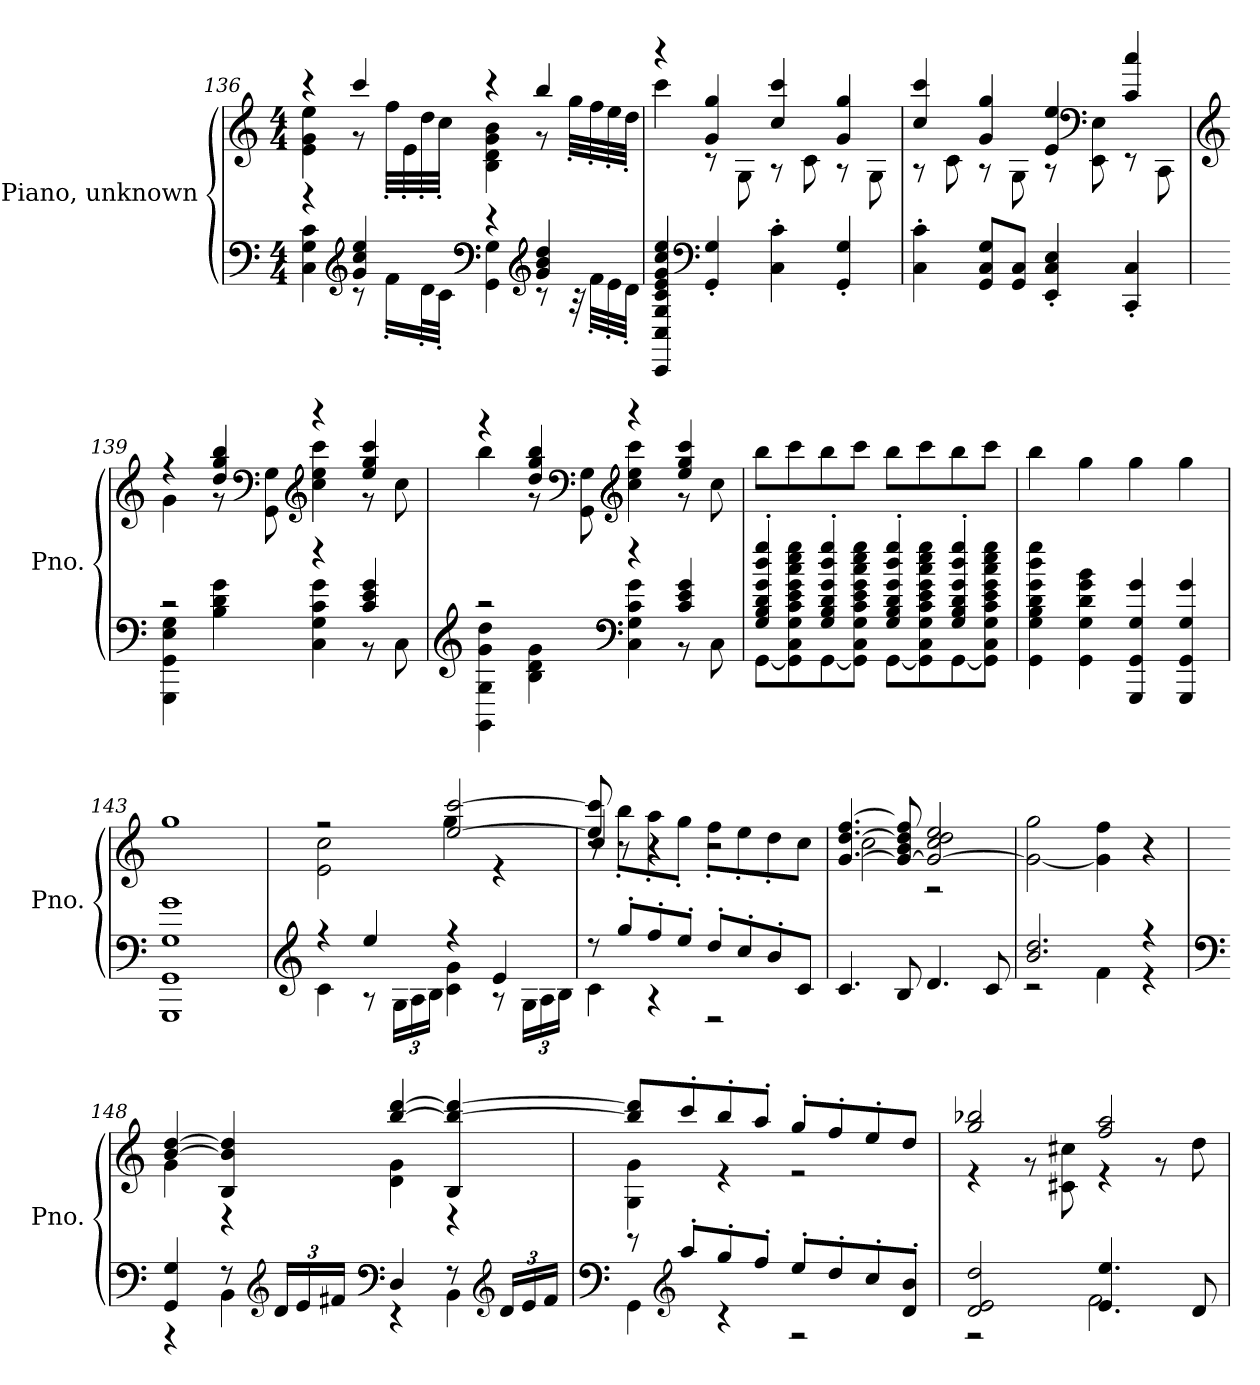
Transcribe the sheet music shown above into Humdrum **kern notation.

**kern	**kern
*part1	*part1
*staff2	*staff1
*I"Piano, unknown	*
*I'Pno.	*
!!LO:LB:g=z
*clefF4	*clefG2
*k[]	*k[]
*M4/4	*M4/4
=136	=136
*^	*^
4r	4C\ 4G\ 4c\	4r	4e\ 4g\ 4ee\
*clefG2	*	*	*
4g/ 4cc/ 4ee/	8r	4ccc/	8r
.	16f'\LL	.	32ff'\LLL
.	.	.	32e'\
.	32d'\L	.	32dd'\
.	32c'\JJJ	.	32cc'\JJJ
*clefF4	*	*	*
4r	4GG\ 4G\	4r	4B\ 4d\ 4g\ 4b\
*clefG2	*	*	*
4g/ 4b/ 4dd/	8r	4bb/	8r
.	32r	.	32gg'\LLL
.	32f'\LLL	.	32ff'\
.	32e'\	.	32ee'\
.	32d'\JJJ	.	32dd'\JJJ
*v	*v	*	*
=137	=137	=137
4CC/ 4C/ 4G/ 4c/ 4e/ 4g/ 4cc/ 4ee/	4r	4ccc\
*clefF4	*	*
4GG/' 4G/'	4g/ 4gg/	8r
.	.	8G\
4C\' 4c\'	4cc/ 4ccc/	8r
.	.	8c\
4GG/' 4G/'	4g/ 4gg/	8r
.	.	8G\
=138	=138	=138
4C\' 4c\'	4cc/ 4ccc/	8r
.	.	8c\
8GG/ 8C/ 8G/L	4g/ 4gg/	8r
8GG/ 8C/J	.	8G\
4EE/' 4C/' 4E/'	4e/ 4ee/	8r
*	*clefF4	*
.	.	8EE\ 8E\
4CC/' 4C/'	4c/ 4cc/	8r
.	.	8CC\
!!LO:PB:g=z	!!
=139	=139	=139
*	*clefG2	*
*^	*	*
2r	4GGG\ 4GG\ 4E\ 4G\	4r	4g\
.	4B\ 4d\ 4g\	4dd/ 4gg/ 4bb/	8r
*	*	*clefF4	*
.	.	.	8GG\ 8G\
*	*	*clefG2	*
4r	4C\ 4G\ 4c\ 4g\	4r	4cc\ 4ee\ 4ccc\
4c/ 4e/ 4g/	8r	4ee/ 4gg/ 4ccc/	8r
.	8C\	.	8cc\
=140	=140	=140	=140
*clefG2	*	*	*
2r	4GG\ 4G\ 4g\ 4dd\	4r	4bb\
.	4B\ 4d\ 4g\	4dd/ 4gg/ 4bb/	8r
*	*	*clefF4	*
.	.	.	8GG\ 8G\
*clefF4	*	*clefG2	*
4r	4C\ 4G\ 4c\ 4g\	4r	4cc\ 4ee\ 4ccc\
4c/ 4e/ 4g/	8r	4ee/ 4gg/ 4ccc/	8r
.	8C\	.	8cc\
*	*	*v	*v
=141	=141	=141
4G/' 4B/' 4d/' 4g/' 4dd/' 4gg/'	[8GG\L	8bb\L
.	8GG\] 8C\ 8G\ 8c\ 8e\ 8g\ 8cc\ 8ee\ 8gg\	8ccc\
4G/' 4B/' 4d/' 4g/' 4dd/' 4gg/'	[8GG\	8bb\
.	8GG\] 8C\ 8G\ 8c\ 8e\ 8g\ 8cc\ 8ee\ 8gg\J	8ccc\J
4G/' 4B/' 4d/' 4g/' 4dd/' 4gg/'	[8GG\L	8bb\L
.	8GG\] 8C\ 8G\ 8c\ 8e\ 8g\ 8cc\ 8ee\ 8gg\	8ccc\
4G/' 4B/' 4d/' 4g/' 4dd/' 4gg/'	[8GG\	8bb\
.	8GG\] 8C\ 8G\ 8c\ 8e\ 8g\ 8cc\ 8ee\ 8gg\J	8ccc\J
*v	*v	*
=142	=142
4GG\ 4G\ 4B\ 4d\ 4g\ 4dd\ 4gg\	4bb\
4GG\ 4G\ 4d\ 4g\ 4b\	4gg\
4GGG/ 4GG/ 4G/ 4g/	4gg\
4GGG/ 4GG/ 4G/ 4g/	4gg\
=143	=143
1GGG 1GG 1G 1g	1gg
!!LO:LB:g=z
=144	=144
*clefG2	*
*^	*^
4r	4c\	2r	2e\ 2cc\
4ee/	8r	.	.
*	*Xbrackettup	*	*
.	24G\LL	.	.
.	24A\	.	.
.	24B\JJ	.	.
4r	4c\ 4g\	[2ee/ [2ccc/	4gg\
4e/	8r	.	4r
.	24G\LL	.	.
.	24A\	.	.
.	24B\JJ	.	.
=145	=145	=145	=145
*	*	*	*^
8r	4c\	8ee/] 8ccc/]	8r	4cc/
8gg'/L	.	8r	8bb'\L	.
8ff'/	4r	4r	8aa'\	4r
8ee'/J	.	.	8gg'\J	.
8dd'/L	2r	2r	8ff'\L	2r
8cc'/	.	.	8ee'\	.
8b'/	.	.	8dd'\	.
8c/J	.	.	8cc\J	.
*v	*v	*	*	*
*	*	*v	*v
=146	=146	=146
4.c/	[4.g/ [4.dd/ [4.ff/	2cc\
8B/	8g/_ 8b/ 8dd/] 8ff/]	.
4.d/	2g/_ 2cc/ 2dd/ 2ee/	2r
8c/	.	.
*	*v	*v
=147	=147
*^	*
2.b/ 2.dd/	2r	2g\_ 2gg\
.	4f\	4g\] 4ff\
4r	4r	4r
!!LO:LB:g=z
=148	=148	=148
*clefF4	*	*
*	*	*^
4GG/ 4G/	4r	[4b/ [4dd/	4g\
8r	4BB\	4B/ 4b/] 4dd/]	4r
*clefG2	*	*	*
24d/LL	.	.	.
24e/	.	.	.
24f#X/JJ	.	.	.
*clefF4	*	*	*
4D/	4r	[4bb/ [4ddd/	4d\ 4g\
8r	4BB\	4B/ 4bb/_ 4ddd/_	4r
*clefG2	*	*	*
24d/LL	.	.	.
24e/	.	.	.
24f#/JJ	.	.	.
=149	=149	=149	=149
*clefF4	*	*	*
8r	4GG\	8bb/] 8ddd/]L	4G\ 4g\
*clefG2	*	*	*
8aa'/L	.	8ccc'/	.
8gg'/	4r	8bb'/	4r
8ff'/J	.	8aa'/J	.
8ee'/L	2r	8gg'/L	2r
8dd'/	.	8ff'/	.
8cc'/	.	8ee'/	.
8d/' 8b/'J	.	8dd/J	.
=150	=150	=150	=150
2d/ 2e/ 2dd/	2r	2gg/ 2bb-X/	4r
.	.	.	8r
.	.	.	8c#X\ 8cc#X\
4.e/ 4.ee/	2f\	2ff/ 2aa/	4r
.	.	.	8r
8d/	.	.	8dd\
*v	*v	*	*
*	*v	*v
=	=
*-	*-
